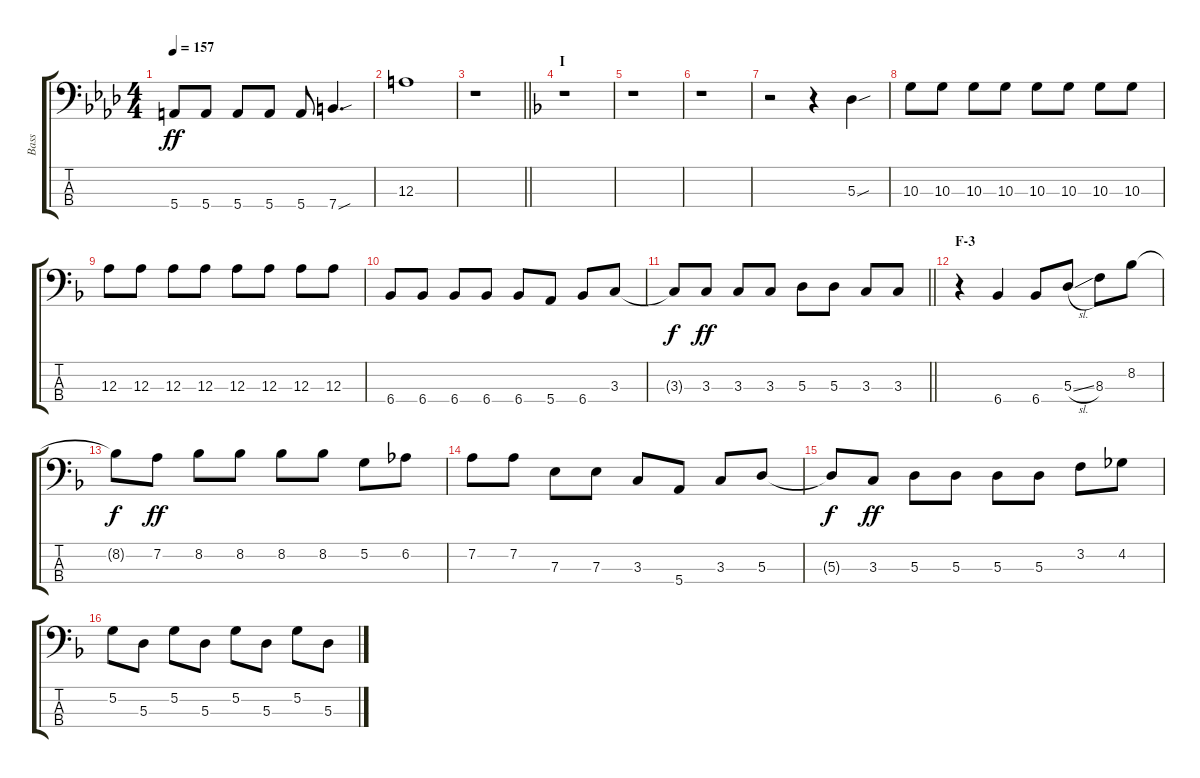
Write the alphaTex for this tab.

\track ("Bass" "Bass") {instrument electricbasspick}
\staff {score tabs}
\tuning (G2 D2 A1 E1) {hide}
\ts (4 4)
\tempo 157
\clef f4
\ks ab
5.4.8{dy ff} 5.4.8 5.4.8 5.4.8 5.4.8 7.4{sou}.4{d} |
12.3.1 |
\barLineRight lightlight
r.1 |
\section ("" "I")
\ks f
r.1 |
r.1 |
r.1 |
r.2 r.4 5.3{sou}.4 |
10.3.8 10.3.8 10.3.8 10.3.8 10.3.8 10.3.8 10.3.8 10.3.8 |
12.3.8 12.3.8 12.3.8 12.3.8 12.3.8 12.3.8 12.3.8 12.3.8 |
6.4.8 6.4.8 6.4.8 6.4.8 6.4.8 5.4.8 6.4.8 3.3.8 |
\barLineRight lightlight
3.3{t}.8{dy f} 3.3.8{dy ff} 3.3.8 3.3.8 5.3.8 5.3.8 3.3.8 3.3.8 |
\section ("" "F-3")
r.4 6.4.4 6.4.8 5.3{sl}.8 8.3.8 8.2.8 |
8.2{t}.8{dy f} 7.2.8{dy ff} 8.2.8 8.2.8 8.2.8 8.2.8 5.2.8 6.2.8 |
7.2.8 7.2.8 7.3.8 7.3.8 3.3.8 5.4.8 3.3.8 5.3.8 |
5.3{t}.8{dy f} 3.3.8{dy ff} 5.3.8 5.3.8 5.3.8 5.3.8 3.2.8 4.2.8 |
5.2.8 5.3.8 5.2.8 5.3.8 5.2.8 5.3.8 5.2.8 5.3.8
